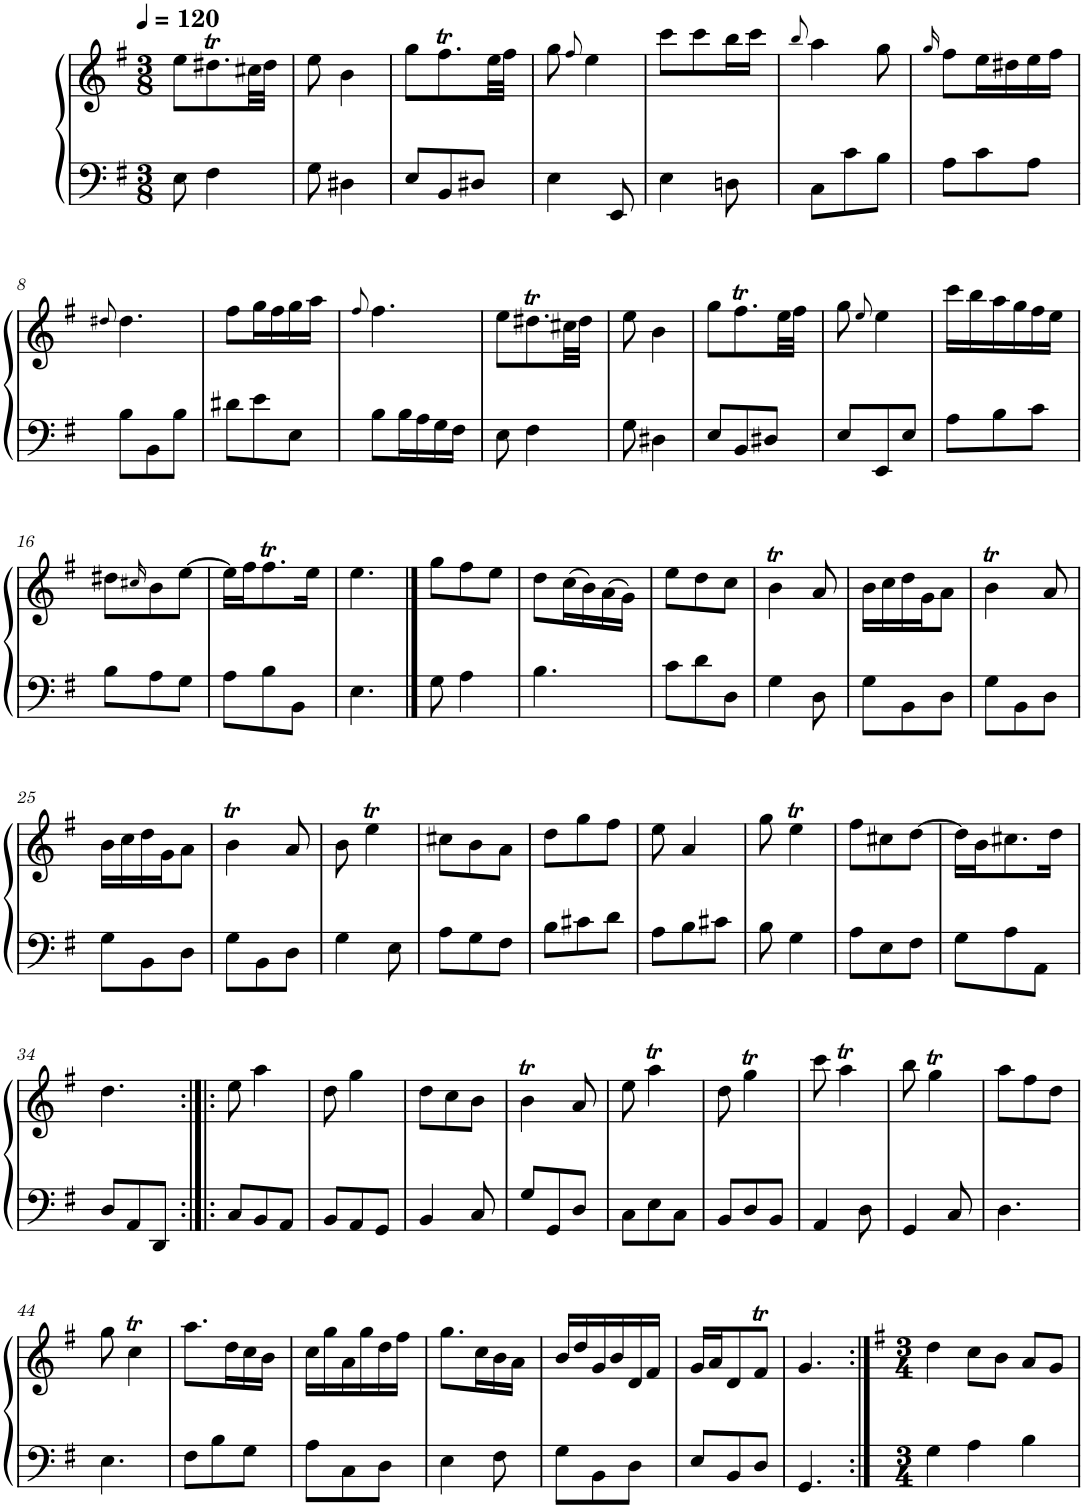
**kern	**kern
*part1	*part1
*staff2	*staff1
*I"Piano, Piano	*
*I'Pno.	*
*clefF4	*clefG2
*k[f#]	*k[f#]
*M3/8	*M3/8
*MM120	*MM120
=1	=1
8E\	8ee\L
4F#\	8.dd#Xt\
.	32cc#X\LL
.	32dd#\JJJ
=2	=2
8G\	8ee\
4D#X\	4b\
=3	=3
8E/L	8gg\L
8BB/	8.ff#t\
8D#X/J	.
.	32ee\LL
.	32ff#\JJJ
=4	=4
4E\	8gg\
.	8qff#/
.	4ee\
8EE/	.
=5	=5
4E\	8ccc\L
.	8ccc\
8Dn\	16bb\L
.	16ccc\JJ
=6	=6
.	8qbb/
8C\L	4aa\
8c\	.
8B\J	8gg\
=7	=7
.	16qgg/
8A\L	8ff#\L
8c\	16ee\L
.	16dd#X\
8A\J	16ee\
.	16ff#\JJ
!!LO:LB:g=z
=8	=8
.	8qdd#X/
8B\L	4.dd#\
8BB\	.
8B\J	.
=9	=9
8d#X\L	8ff#\L
8e\	16gg\L
.	16ff#\
8E\J	16gg\
.	16aa\JJ
=10	=10
.	8qff#/
8B\L	4.ff#\
16B\L	.
16A\	.
16G\	.
16F#\JJ	.
=11	=11
8E\	8ee\L
4F#\	8.dd#Xt\
.	32cc#X\LL
.	32dd#\JJJ
=12	=12
8G\	8ee\
4D#X\	4b\
=13	=13
8E/L	8gg\L
8BB/	8.ff#t\
8D#X/J	.
.	32ee\LL
.	32ff#\JJJ
=14	=14
8E/L	8gg\
.	8qee/
8EE/	4ee\
8E/J	.
=15	=15
8A\L	16ccc\LL
.	16bb\
8B\	16aa\
.	16gg\
8c\J	16ff#\
.	16ee\JJ
!!LO:LB:g=z
=16	=16
8B\L	8dd#X\L
.	16qcc#X/
8A\	8b\
8G\J	[8ee\J
=17	=17
8A\L	16ee\LL]
.	16ff#\J
8B\	8.ff#t\
8BB\J	.
.	16ee\Jk
=18	=18
4.E\	4.ee\
==19	==19
8G\	8gg\L
4A\	8ff#\
.	8ee\J
=20	=20
4.B\	8dd\L
.	(16cc\L
.	16b\)
.	(16a\
.	16g\JJ)
=21	=21
8c\L	8ee\L
8d\	8dd\
8D\J	8cc\J
=22	=22
4G\	4bt\
8D\	8a/
=23	=23
8G\L	16b\LL
.	16cc\
8BB\	16dd\
.	16g\J
8D\J	8a\J
=24	=24
8G\L	4bt\
8BB\	.
8D\J	8a/
!!LO:LB:g=z
=25	=25
8G\L	16b\LL
.	16cc\
8BB\	16dd\
.	16g\J
8D\J	8a\J
=26	=26
8G\L	4bt\
8BB\	.
8D\J	8a/
=27	=27
4G\	8b\
.	4eeT\
8E\	.
=28	=28
8A\L	8cc#X\L
8G\	8b\
8F#\J	8a\J
=29	=29
8B\L	8dd\L
8c#X\	8gg\
8d\J	8ff#\J
=30	=30
8A\L	8ee\
8B\	4a/
8c#X\J	.
=31	=31
8B\	8gg\
4G\	4eeT\
=32	=32
8A\L	8ff#\L
8E\	8cc#X\
8F#\J	[8dd\J
=33	=33
8G\L	16dd\LL]
.	16b\J
8A\	8.cc#X\
8AA\J	.
.	16dd\Jk
!!LO:LB:g=z
=34	=34
8D/L	4.dd\
8AA/	.
8DD/J	.
=35:|!|:	=35:|!|:
8C/L	8ee\
8BB/	4aa\
8AA/J	.
=36	=36
8BB/L	8dd\
8AA/	4gg\
8GG/J	.
=37	=37
4BB/	8dd\L
.	8cc\
8C/	8b\J
=38	=38
8G/L	4bt\
8GG/	.
8D/J	8a/
=39	=39
8C\L	8ee\
8E\	4aaT\
8C\J	.
=40	=40
8BB/L	8dd\
8D/	4ggT\
8BB/J	.
=41	=41
4AA/	8ccc\
.	4aaT\
8D\	.
=42	=42
4GG/	8bb\
.	4ggT\
8C/	.
=43	=43
4.D\	8aa\L
.	8ff#\
.	8dd\J
!!LO:LB:g=z
=44	=44
4.E\	8gg\
.	4ccT\
=45	=45
8F#\L	8.aa\L
8B\	.
.	16dd\L
8G\J	16cc\
.	16b\JJ
=46	=46
8A\L	16cc\LL
.	16gg\
8C\	16a\
.	16gg\
8D\J	16dd\
.	16ff#\JJ
=47	=47
4E\	8.gg\L
.	16cc\L
8F#\	16b\
.	16a\JJ
=48	=48
8G\L	16b/LL
.	16dd/
8BB\	16g/
.	16b/
8D\J	16d/
.	16f#/JJ
=49	=49
8E/L	16g/LL
.	16a/J
8BB/	8d/
8D/J	8f#t/J
=50	=50
4.GG/	4.g/
=51:|!	=51:|!
*	*k[f#]
*M3/4	*M3/4
4G\	4dd\
4A\	8cc\L
.	8b\J
4B\	8a/L
.	8g/J
=	=
*-	*-
